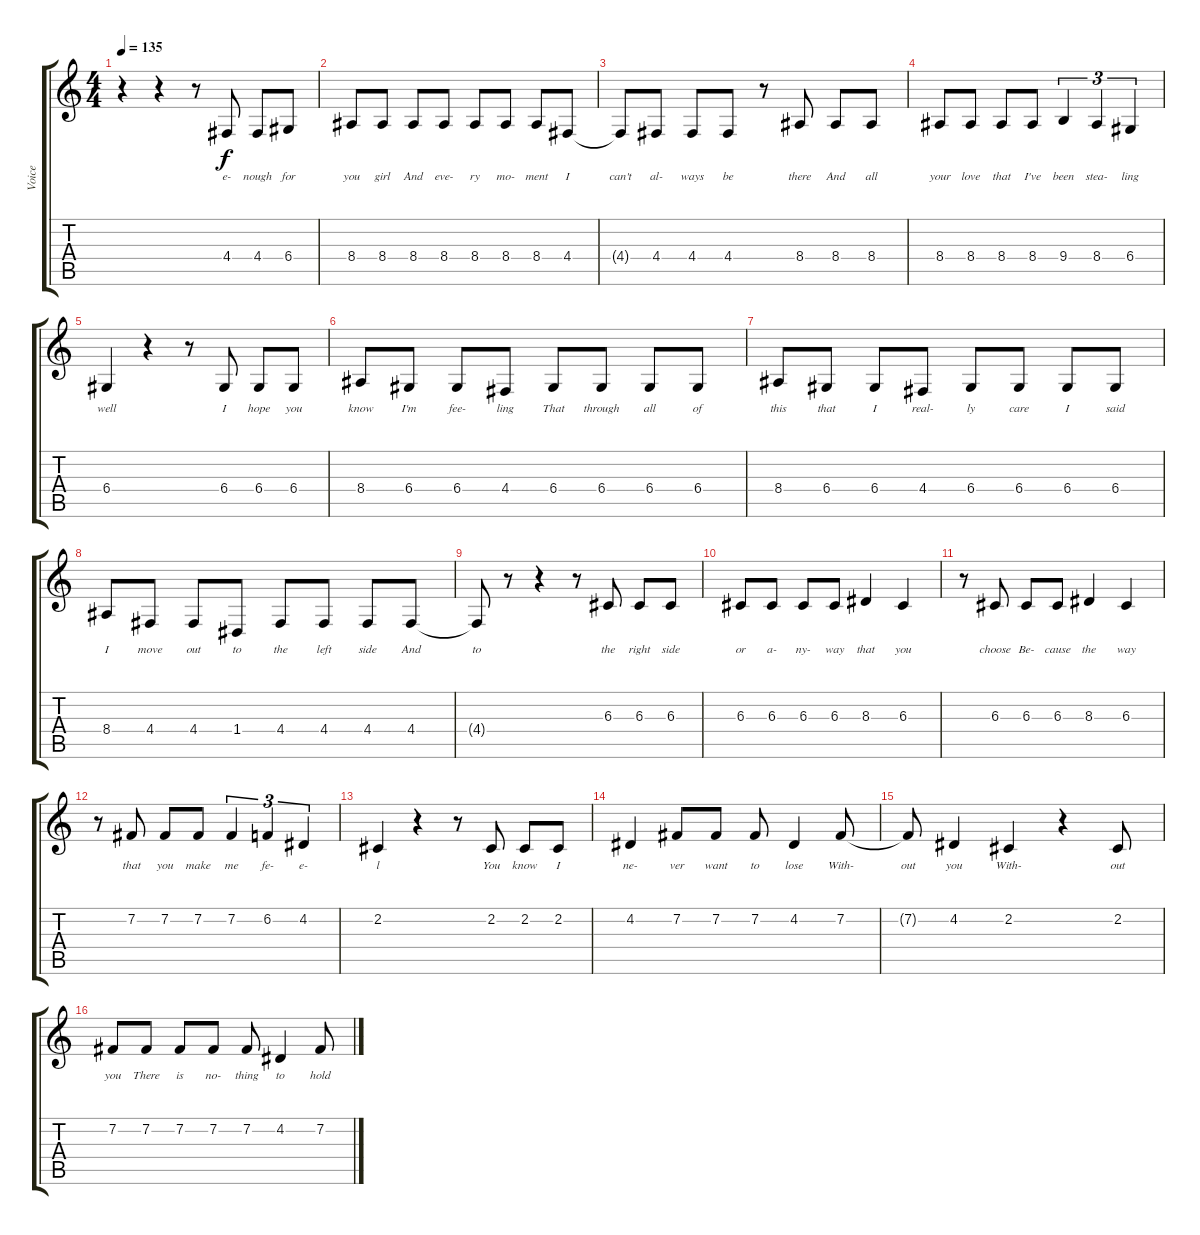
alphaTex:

\track ("Voice" "Voice") {instrument acousticgrandpiano}
\staff {score tabs}
\tuning (E4 B3 G3 D3 A2 E2) {hide}
\ts (4 4)
\tempo 135
\clef g2
\ks c
r.4{dy f} r.4 r.8 4.4.8{lyrics (0 "e-") lyrics (1 "") lyrics (2 "") lyrics (3 "") lyrics (4 "")} 4.4.8{lyrics (0 "nough") lyrics (1 "") lyrics (2 "") lyrics (3 "") lyrics (4 "")} 6.4.8{lyrics (0 "for") lyrics (1 "") lyrics (2 "") lyrics (3 "") lyrics (4 "")} |
8.4.8{lyrics (0 "you") lyrics (1 "") lyrics (2 "") lyrics (3 "") lyrics (4 "")} 8.4.8{lyrics (0 "girl") lyrics (1 "") lyrics (2 "") lyrics (3 "") lyrics (4 "")} 8.4.8{lyrics (0 "And") lyrics (1 "") lyrics (2 "") lyrics (3 "") lyrics (4 "")} 8.4.8{lyrics (0 "eve-") lyrics (1 "") lyrics (2 "") lyrics (3 "") lyrics (4 "")} 8.4.8{lyrics (0 "ry") lyrics (1 "") lyrics (2 "") lyrics (3 "") lyrics (4 "")} 8.4.8{lyrics (0 "mo-") lyrics (1 "") lyrics (2 "") lyrics (3 "") lyrics (4 "")} 8.4.8{lyrics (0 "ment") lyrics (1 "") lyrics (2 "") lyrics (3 "") lyrics (4 "")} 4.4.8{lyrics (0 "I") lyrics (1 "") lyrics (2 "") lyrics (3 "") lyrics (4 "")} |
4.4{t}.8{lyrics (0 "can't") lyrics (1 "") lyrics (2 "") lyrics (3 "") lyrics (4 "")} 4.4.8{lyrics (0 "al-") lyrics (1 "") lyrics (2 "") lyrics (3 "") lyrics (4 "")} 4.4.8{lyrics (0 "ways") lyrics (1 "") lyrics (2 "") lyrics (3 "") lyrics (4 "")} 4.4.8{lyrics (0 "be") lyrics (1 "") lyrics (2 "") lyrics (3 "") lyrics (4 "")} r.8 8.4.8{lyrics (0 "there") lyrics (1 "") lyrics (2 "") lyrics (3 "") lyrics (4 "")} 8.4.8{lyrics (0 "And") lyrics (1 "") lyrics (2 "") lyrics (3 "") lyrics (4 "")} 8.4.8{lyrics (0 "all") lyrics (1 "") lyrics (2 "") lyrics (3 "") lyrics (4 "")} |
8.4.8{lyrics (0 "your") lyrics (1 "") lyrics (2 "") lyrics (3 "") lyrics (4 "")} 8.4.8{lyrics (0 "love") lyrics (1 "") lyrics (2 "") lyrics (3 "") lyrics (4 "")} 8.4.8{lyrics (0 "that") lyrics (1 "") lyrics (2 "") lyrics (3 "") lyrics (4 "")} 8.4.8{lyrics (0 "I've") lyrics (1 "") lyrics (2 "") lyrics (3 "") lyrics (4 "")} 9.4.4{tu (3 2) lyrics (0 "been") lyrics (1 "") lyrics (2 "") lyrics (3 "") lyrics (4 "")} 8.4.4{tu (3 2) lyrics (0 "stea-") lyrics (1 "") lyrics (2 "") lyrics (3 "") lyrics (4 "")} 6.4.4{tu (3 2) lyrics (0 "ling") lyrics (1 "") lyrics (2 "") lyrics (3 "") lyrics (4 "")} |
6.4.4{lyrics (0 "well") lyrics (1 "") lyrics (2 "") lyrics (3 "") lyrics (4 "")} r.4 r.8 6.4.8{lyrics (0 "I") lyrics (1 "") lyrics (2 "") lyrics (3 "") lyrics (4 "")} 6.4.8{lyrics (0 "hope") lyrics (1 "") lyrics (2 "") lyrics (3 "") lyrics (4 "")} 6.4.8{lyrics (0 "you") lyrics (1 "") lyrics (2 "") lyrics (3 "") lyrics (4 "")} |
8.4.8{lyrics (0 "know") lyrics (1 "") lyrics (2 "") lyrics (3 "") lyrics (4 "")} 6.4.8{lyrics (0 "I'm") lyrics (1 "") lyrics (2 "") lyrics (3 "") lyrics (4 "")} 6.4.8{lyrics (0 "fee-") lyrics (1 "") lyrics (2 "") lyrics (3 "") lyrics (4 "")} 4.4.8{lyrics (0 "ling") lyrics (1 "") lyrics (2 "") lyrics (3 "") lyrics (4 "")} 6.4.8{lyrics (0 "That") lyrics (1 "") lyrics (2 "") lyrics (3 "") lyrics (4 "")} 6.4.8{lyrics (0 "through") lyrics (1 "") lyrics (2 "") lyrics (3 "") lyrics (4 "")} 6.4.8{lyrics (0 "all") lyrics (1 "") lyrics (2 "") lyrics (3 "") lyrics (4 "")} 6.4.8{lyrics (0 "of") lyrics (1 "") lyrics (2 "") lyrics (3 "") lyrics (4 "")} |
8.4.8{lyrics (0 "this") lyrics (1 "") lyrics (2 "") lyrics (3 "") lyrics (4 "")} 6.4.8{lyrics (0 "that") lyrics (1 "") lyrics (2 "") lyrics (3 "") lyrics (4 "")} 6.4.8{lyrics (0 "I") lyrics (1 "") lyrics (2 "") lyrics (3 "") lyrics (4 "")} 4.4.8{lyrics (0 "real-") lyrics (1 "") lyrics (2 "") lyrics (3 "") lyrics (4 "")} 6.4.8{lyrics (0 "ly") lyrics (1 "") lyrics (2 "") lyrics (3 "") lyrics (4 "")} 6.4.8{lyrics (0 "care") lyrics (1 "") lyrics (2 "") lyrics (3 "") lyrics (4 "")} 6.4.8{lyrics (0 "I") lyrics (1 "") lyrics (2 "") lyrics (3 "") lyrics (4 "")} 6.4.8{lyrics (0 "said") lyrics (1 "") lyrics (2 "") lyrics (3 "") lyrics (4 "")} |
8.4.8{lyrics (0 "I") lyrics (1 "") lyrics (2 "") lyrics (3 "") lyrics (4 "")} 4.4.8{lyrics (0 "move") lyrics (1 "") lyrics (2 "") lyrics (3 "") lyrics (4 "")} 4.4.8{lyrics (0 "out") lyrics (1 "") lyrics (2 "") lyrics (3 "") lyrics (4 "")} 1.4.8{lyrics (0 "to") lyrics (1 "") lyrics (2 "") lyrics (3 "") lyrics (4 "")} 4.4.8{lyrics (0 "the") lyrics (1 "") lyrics (2 "") lyrics (3 "") lyrics (4 "")} 4.4.8{lyrics (0 "left") lyrics (1 "") lyrics (2 "") lyrics (3 "") lyrics (4 "")} 4.4.8{lyrics (0 "side") lyrics (1 "") lyrics (2 "") lyrics (3 "") lyrics (4 "")} 4.4.8{lyrics (0 "And") lyrics (1 "") lyrics (2 "") lyrics (3 "") lyrics (4 "")} |
4.4{t}.8{lyrics (0 "to") lyrics (1 "") lyrics (2 "") lyrics (3 "") lyrics (4 "")} r.8 r.4 r.8 6.3.8{lyrics (0 "the") lyrics (1 "") lyrics (2 "") lyrics (3 "") lyrics (4 "")} 6.3.8{lyrics (0 "right") lyrics (1 "") lyrics (2 "") lyrics (3 "") lyrics (4 "")} 6.3.8{lyrics (0 "side") lyrics (1 "") lyrics (2 "") lyrics (3 "") lyrics (4 "")} |
6.3.8{lyrics (0 "or") lyrics (1 "") lyrics (2 "") lyrics (3 "") lyrics (4 "")} 6.3.8{lyrics (0 "a-") lyrics (1 "") lyrics (2 "") lyrics (3 "") lyrics (4 "")} 6.3.8{lyrics (0 "ny-") lyrics (1 "") lyrics (2 "") lyrics (3 "") lyrics (4 "")} 6.3.8{lyrics (0 "way") lyrics (1 "") lyrics (2 "") lyrics (3 "") lyrics (4 "")} 8.3.4{lyrics (0 "that") lyrics (1 "") lyrics (2 "") lyrics (3 "") lyrics (4 "")} 6.3.4{lyrics (0 "you") lyrics (1 "") lyrics (2 "") lyrics (3 "") lyrics (4 "")} |
r.8 6.3.8{lyrics (0 "choose") lyrics (1 "") lyrics (2 "") lyrics (3 "") lyrics (4 "")} 6.3.8{lyrics (0 "Be-") lyrics (1 "") lyrics (2 "") lyrics (3 "") lyrics (4 "")} 6.3.8{lyrics (0 "cause") lyrics (1 "") lyrics (2 "") lyrics (3 "") lyrics (4 "")} 8.3.4{lyrics (0 "the") lyrics (1 "") lyrics (2 "") lyrics (3 "") lyrics (4 "")} 6.3.4{lyrics (0 "way") lyrics (1 "") lyrics (2 "") lyrics (3 "") lyrics (4 "")} |
r.8 7.2.8{lyrics (0 "that") lyrics (1 "") lyrics (2 "") lyrics (3 "") lyrics (4 "")} 7.2.8{lyrics (0 "you") lyrics (1 "") lyrics (2 "") lyrics (3 "") lyrics (4 "")} 7.2.8{lyrics (0 "make") lyrics (1 "") lyrics (2 "") lyrics (3 "") lyrics (4 "")} 7.2.4{tu (3 2) lyrics (0 "me") lyrics (1 "") lyrics (2 "") lyrics (3 "") lyrics (4 "")} 6.2.4{tu (3 2) lyrics (0 "fe-") lyrics (1 "") lyrics (2 "") lyrics (3 "") lyrics (4 "")} 4.2.4{tu (3 2) lyrics (0 "e-") lyrics (1 "") lyrics (2 "") lyrics (3 "") lyrics (4 "")} |
2.2.4{lyrics (0 "l") lyrics (1 "") lyrics (2 "") lyrics (3 "") lyrics (4 "")} r.4 r.8 2.2.8{lyrics (0 "You") lyrics (1 "") lyrics (2 "") lyrics (3 "") lyrics (4 "")} 2.2.8{lyrics (0 "know") lyrics (1 "") lyrics (2 "") lyrics (3 "") lyrics (4 "")} 2.2.8{lyrics (0 "I") lyrics (1 "") lyrics (2 "") lyrics (3 "") lyrics (4 "")} |
4.2.4{lyrics (0 "ne-") lyrics (1 "") lyrics (2 "") lyrics (3 "") lyrics (4 "")} 7.2.8{lyrics (0 "ver") lyrics (1 "") lyrics (2 "") lyrics (3 "") lyrics (4 "")} 7.2.8{lyrics (0 "want") lyrics (1 "") lyrics (2 "") lyrics (3 "") lyrics (4 "")} 7.2.8{lyrics (0 "to") lyrics (1 "") lyrics (2 "") lyrics (3 "") lyrics (4 "")} 4.2.4{lyrics (0 "lose") lyrics (1 "") lyrics (2 "") lyrics (3 "") lyrics (4 "")} 7.2.8{lyrics (0 "With-") lyrics (1 "") lyrics (2 "") lyrics (3 "") lyrics (4 "")} |
7.2{t}.8{lyrics (0 "out") lyrics (1 "") lyrics (2 "") lyrics (3 "") lyrics (4 "")} 4.2.4{lyrics (0 "you") lyrics (1 "") lyrics (2 "") lyrics (3 "") lyrics (4 "")} 2.2.4{lyrics (0 "With-") lyrics (1 "") lyrics (2 "") lyrics (3 "") lyrics (4 "")} r.4 2.2.8{lyrics (0 "out") lyrics (1 "") lyrics (2 "") lyrics (3 "") lyrics (4 "")} |
7.2.8{lyrics (0 "you") lyrics (1 "") lyrics (2 "") lyrics (3 "") lyrics (4 "")} 7.2.8{lyrics (0 "There") lyrics (1 "") lyrics (2 "") lyrics (3 "") lyrics (4 "")} 7.2.8{lyrics (0 "is") lyrics (1 "") lyrics (2 "") lyrics (3 "") lyrics (4 "")} 7.2.8{lyrics (0 "no-") lyrics (1 "") lyrics (2 "") lyrics (3 "") lyrics (4 "")} 7.2.8{lyrics (0 "thing") lyrics (1 "") lyrics (2 "") lyrics (3 "") lyrics (4 "")} 4.2.4{lyrics (0 "to") lyrics (1 "") lyrics (2 "") lyrics (3 "") lyrics (4 "")} 7.2.8{lyrics (0 "hold") lyrics (1 "") lyrics (2 "") lyrics (3 "") lyrics (4 "")}
